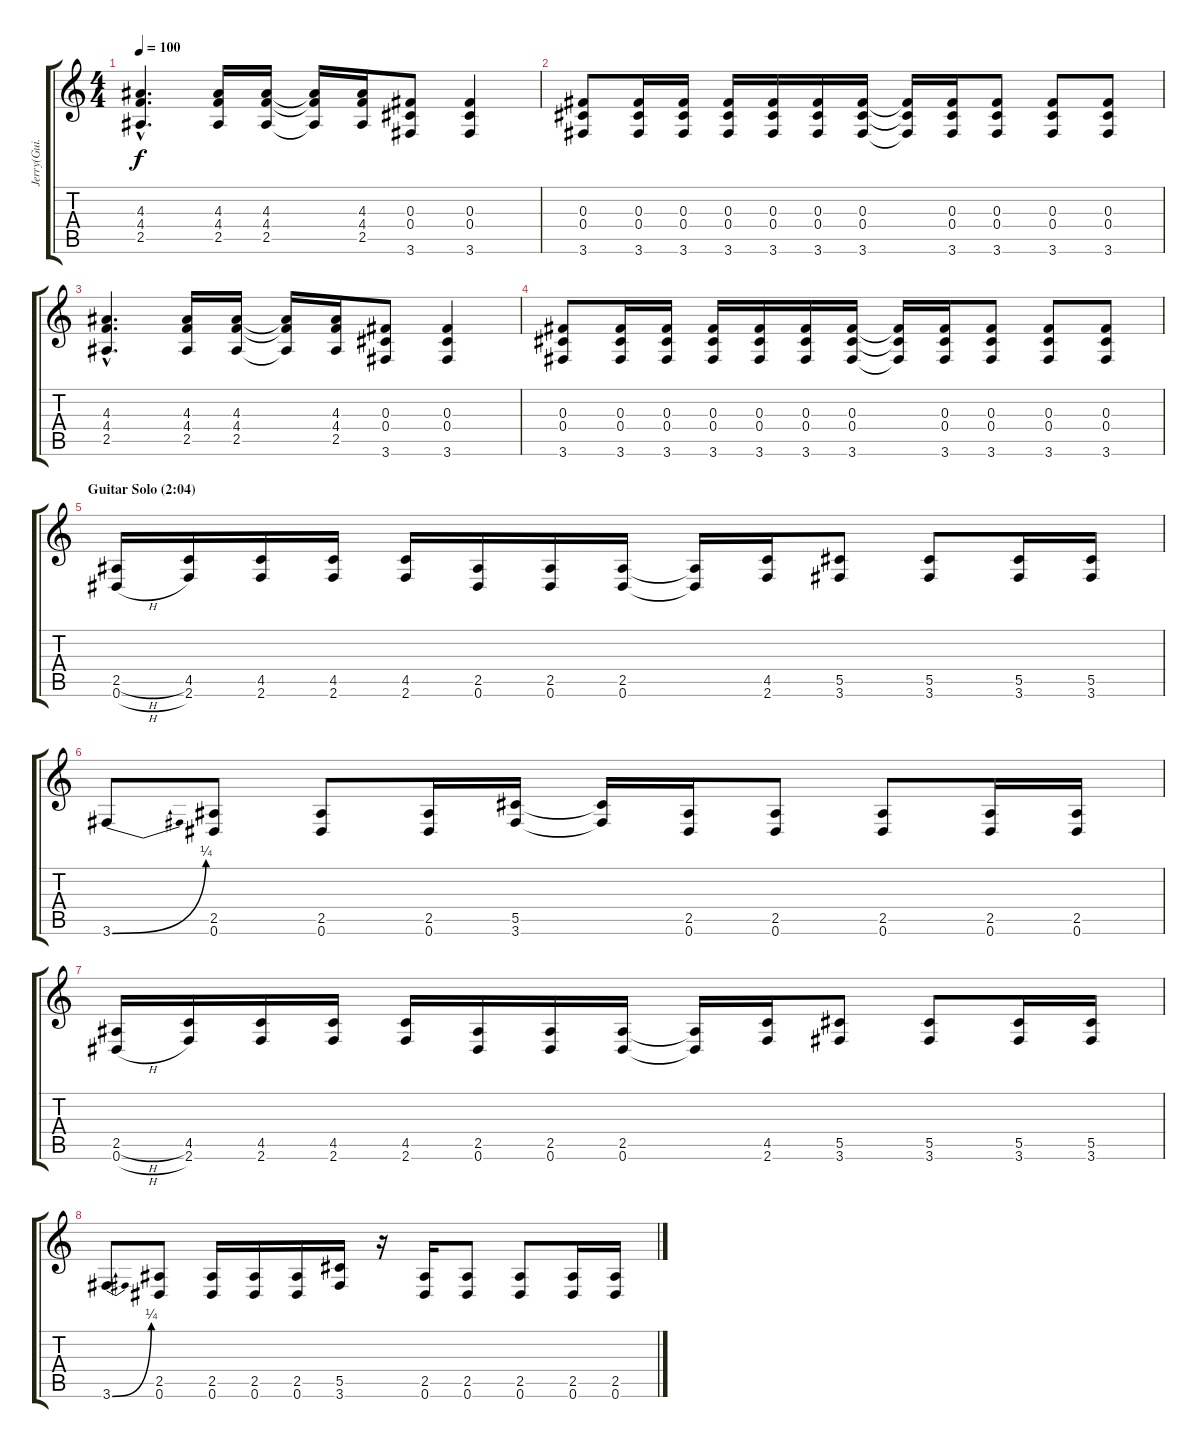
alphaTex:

\track ("Jerry(Gui.2)" "Jerry(Gui.") {instrument distortionguitar}
\staff {score tabs}
\tuning (Eb4 Bb3 Gb3 Db3 Ab2 Eb2) {hide}
\ts (4 4)
\tempo 100
\clef g2
\ks c
(4.3{hac} 4.4{hac} 2.5{hac}).4{d dy f} (4.3 4.4 2.5).16 (4.3 4.4 2.5).16 (4.3{t} 4.4{t} 2.5{t}).16 (4.3 4.4 2.5).16 (0.3 0.4 3.6).8 (0.3 0.4 3.6).4 |
(0.3 0.4 3.6).8 (0.3 0.4 3.6).16 (0.3 0.4 3.6).16 (0.3 0.4 3.6).16 (0.3 0.4 3.6).16 (0.3 0.4 3.6).16 (0.3 0.4 3.6).16 (0.3{t} 0.4{t} 3.6{t}).16 (0.3 0.4 3.6).16 (0.3 0.4 3.6).8 (0.3 0.4 3.6).8 (0.3 0.4 3.6).8 |
(4.3{hac} 4.4{hac} 2.5{hac}).4{d} (4.3 4.4 2.5).16 (4.3 4.4 2.5).16 (4.3{t} 4.4{t} 2.5{t}).16 (4.3 4.4 2.5).16 (0.3 0.4 3.6).8 (0.3 0.4 3.6).4 |
(0.3 0.4 3.6).8 (0.3 0.4 3.6).16 (0.3 0.4 3.6).16 (0.3 0.4 3.6).16 (0.3 0.4 3.6).16 (0.3 0.4 3.6).16 (0.3 0.4 3.6).16 (0.3{t} 0.4{t} 3.6{t}).16 (0.3 0.4 3.6).16 (0.3 0.4 3.6).8 (0.3 0.4 3.6).8 (0.3 0.4 3.6).8 |
\section ("" "Guitar Solo (2:04)")
(2.5{h} 0.6{h}).16 (4.5 2.6).16 (4.5 2.6).16 (4.5 2.6).16 (4.5 2.6).16 (2.5 0.6).16 (2.5 0.6).16 (2.5 0.6).16 (2.5{t} 0.6{t}).16 (4.5 2.6).16 (5.5 3.6).8 (5.5 3.6).8 (5.5 3.6).16 (5.5 3.6).16 |
3.6{be (bend 0 0 60 1)}.8 (2.5 0.6).8 (2.5 0.6).8 (2.5 0.6).16 (5.5 3.6).16 (5.5{t} 3.6{t}).16 (2.5 0.6).16 (2.5 0.6).8 (2.5 0.6).8 (2.5 0.6).16 (2.5 0.6).16 |
(2.5{h} 0.6{h}).16 (4.5 2.6).16 (4.5 2.6).16 (4.5 2.6).16 (4.5 2.6).16 (2.5 0.6).16 (2.5 0.6).16 (2.5 0.6).16 (2.5{t} 0.6{t}).16 (4.5 2.6).16 (5.5 3.6).8 (5.5 3.6).8 (5.5 3.6).16 (5.5 3.6).16 |
3.6{be (bend 0 0 60 1)}.8 (2.5 0.6).8 (2.5 0.6).16 (2.5 0.6).16 (2.5 0.6).16 (5.5 3.6).16 r.16 (2.5 0.6).16 (2.5 0.6).8 (2.5 0.6).8 (2.5 0.6).16 (2.5 0.6).16
